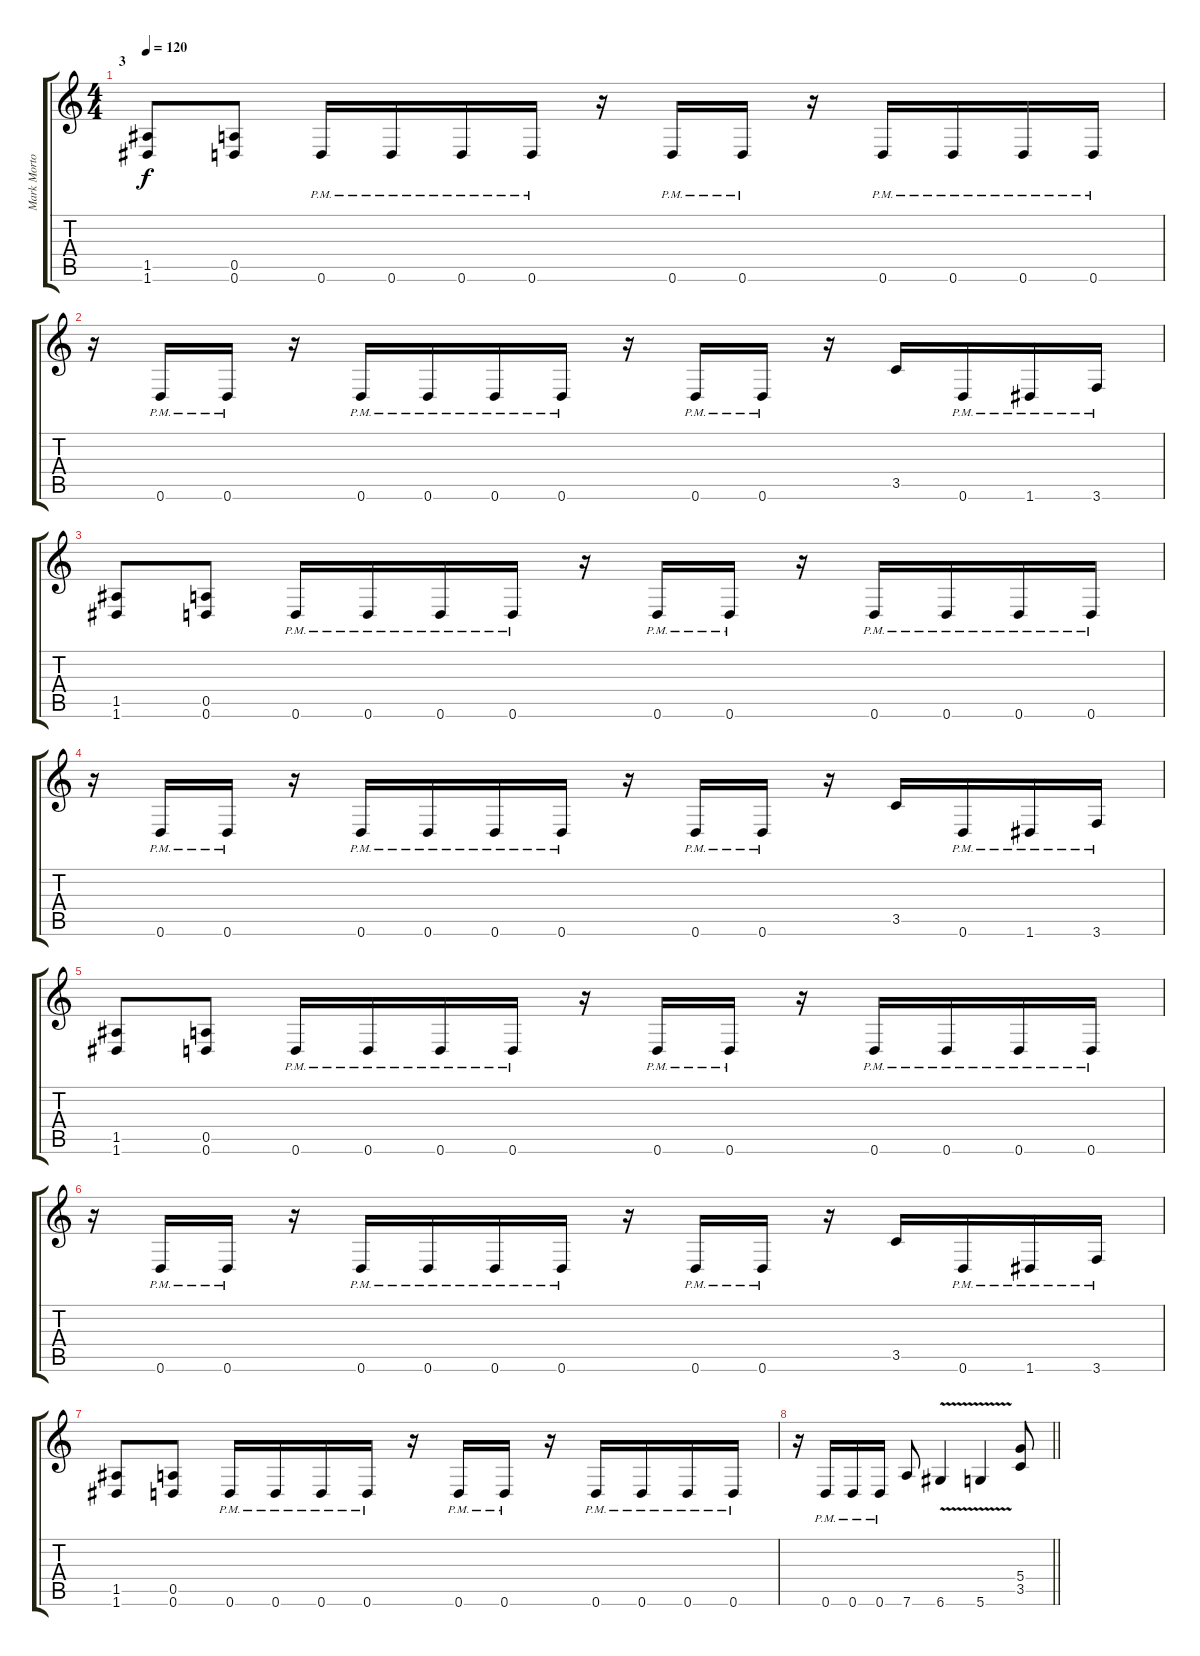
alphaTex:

\track ("Mark Morton" "Mark Morto") {solo instrument distortionguitar}
\staff {score tabs}
\tuning (E4 B3 G3 D3 A2 D2) {hide}
\ts (4 4)
\section ("" "3")
\tempo 120
\clef g2
\ks c
(1.5 1.6).8{dy f} (0.5 0.6).8 0.6{pm}.16 0.6{pm}.16 0.6{pm}.16 0.6{pm}.16 r.16 0.6{pm}.16 0.6{pm}.16 r.16 0.6{pm}.16 0.6{pm}.16 0.6{pm}.16 0.6{pm}.16 |
r.16 0.6{pm}.16 0.6{pm}.16 r.16 0.6{pm}.16 0.6{pm}.16 0.6{pm}.16 0.6{pm}.16 r.16 0.6{pm}.16 0.6{pm}.16 r.16 3.5.16 0.6{pm}.16 1.6{pm}.16 3.6{pm}.16 |
(1.5 1.6).8 (0.5 0.6).8 0.6{pm}.16 0.6{pm}.16 0.6{pm}.16 0.6{pm}.16 r.16 0.6{pm}.16 0.6{pm}.16 r.16 0.6{pm}.16 0.6{pm}.16 0.6{pm}.16 0.6{pm}.16 |
r.16 0.6{pm}.16 0.6{pm}.16 r.16 0.6{pm}.16 0.6{pm}.16 0.6{pm}.16 0.6{pm}.16 r.16 0.6{pm}.16 0.6{pm}.16 r.16 3.5.16 0.6{pm}.16 1.6{pm}.16 3.6{pm}.16 |
(1.5 1.6).8 (0.5 0.6).8 0.6{pm}.16 0.6{pm}.16 0.6{pm}.16 0.6{pm}.16 r.16 0.6{pm}.16 0.6{pm}.16 r.16 0.6{pm}.16 0.6{pm}.16 0.6{pm}.16 0.6{pm}.16 |
r.16 0.6{pm}.16 0.6{pm}.16 r.16 0.6{pm}.16 0.6{pm}.16 0.6{pm}.16 0.6{pm}.16 r.16 0.6{pm}.16 0.6{pm}.16 r.16 3.5.16 0.6{pm}.16 1.6{pm}.16 3.6{pm}.16 |
(1.5 1.6).8 (0.5 0.6).8 0.6{pm}.16 0.6{pm}.16 0.6{pm}.16 0.6{pm}.16 r.16 0.6{pm}.16 0.6{pm}.16 r.16 0.6{pm}.16 0.6{pm}.16 0.6{pm}.16 0.6{pm}.16 |
\barLineRight lightlight
r.16 0.6{pm}.16 0.6{pm}.16 0.6{pm}.16 7.6.8 6.6{v}.4 5.6{v}.4 (5.4 3.5).8
